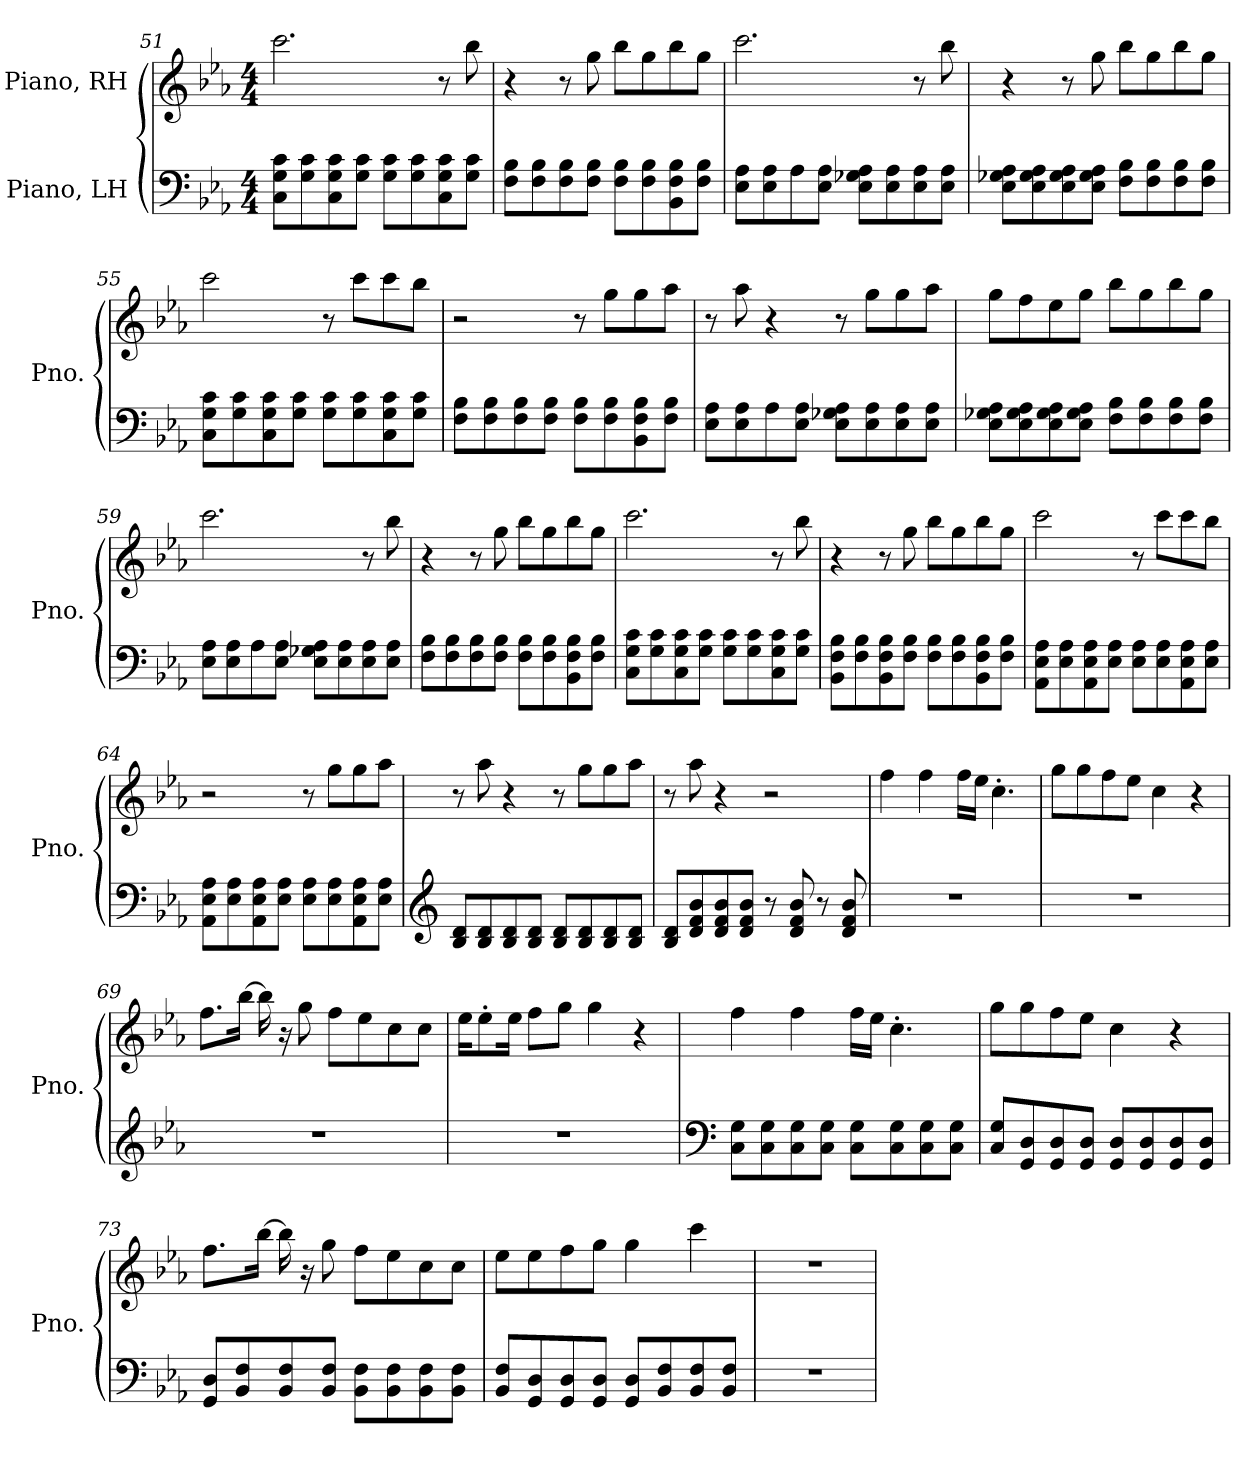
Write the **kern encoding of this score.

**kern	**kern
*part2	*part1
*staff2	*staff1
*I"Piano, LH	*I"Piano, RH
*I'Pno.	*I'Pno.
*clefF4	*clefG2
*k[b-e-a-]	*k[b-e-a-]
*M4/4	*M4/4
=51	=51
8C\ 8G\ 8c\L	2.ccc\
8G\ 8c\	.
8C\ 8G\ 8c\	.
8G\ 8c\J	.
8G\ 8c\L	.
8G\ 8c\	.
8C\ 8G\ 8c\	8r
8G\ 8c\J	8bb-\
=52	=52
8F\ 8B-\L	4r
8F\ 8B-\	.
8F\ 8B-\	8r
8F\ 8B-\J	8gg\
8F\ 8B-\L	8bb-\L
8F\ 8B-\	8gg\
8BB-\ 8F\ 8B-\	8bb-\
8F\ 8B-\J	8gg\J
!!LO:LB:g=z
=53	=53
8E-\ 8A-\L	2.ccc\
8E-\ 8A-\	.
8A-\	.
8E-\ 8A-\J	.
8E-\ 8G-X\ 8A-\L	.
8E-\ 8A-\	.
8E-\ 8A-\	8r
8E-\ 8A-\J	8bb-\
=54	=54
8E-\ 8G-X\ 8A-\L	4r
8E-\ 8G-\ 8A-\	.
8E-\ 8G-\ 8A-\	8r
8E-\ 8G-\ 8A-\J	8gg\
8F\ 8B-\L	8bb-\L
8F\ 8B-\	8gg\
8F\ 8B-\	8bb-\
8F\ 8B-\J	8gg\J
=55	=55
8C\ 8G\ 8c\L	2ccc\
8G\ 8c\	.
8C\ 8G\ 8c\	.
8G\ 8c\J	.
8G\ 8c\L	8r
8G\ 8c\	8ccc\L
8C\ 8G\ 8c\	8ccc\
8G\ 8c\J	8bb-\J
=56	=56
8F\ 8B-\L	2r
8F\ 8B-\	.
8F\ 8B-\	.
8F\ 8B-\J	.
8F\ 8B-\L	8r
8F\ 8B-\	8gg\L
8BB-\ 8F\ 8B-\	8gg\
8F\ 8B-\J	8aa-\J
!!LO:LB:g=z
=57	=57
8E-\ 8A-\L	8r
8E-\ 8A-\	8aa-\
8A-\	4r
8E-\ 8A-\J	.
8E-\ 8G-X\ 8A-\L	8r
8E-\ 8A-\	8gg\L
8E-\ 8A-\	8gg\
8E-\ 8A-\J	8aa-\J
=58	=58
8E-\ 8G-X\ 8A-\L	8gg\L
8E-\ 8G-\ 8A-\	8ff\
8E-\ 8G-\ 8A-\	8ee-\
8E-\ 8G-\ 8A-\J	8gg\J
8F\ 8B-\L	8bb-\L
8F\ 8B-\	8gg\
8F\ 8B-\	8bb-\
8F\ 8B-\J	8gg\J
=59	=59
8E-\ 8A-\L	2.ccc\
8E-\ 8A-\	.
8A-\	.
8E-\ 8A-\J	.
8E-\ 8G-X\ 8A-\L	.
8E-\ 8A-\	.
8E-\ 8A-\	8r
8E-\ 8A-\J	8bb-\
=60	=60
8F\ 8B-\L	4r
8F\ 8B-\	.
8F\ 8B-\	8r
8F\ 8B-\J	8gg\
8F\ 8B-\L	8bb-\L
8F\ 8B-\	8gg\
8BB-\ 8F\ 8B-\	8bb-\
8F\ 8B-\J	8gg\J
!!LO:LB:g=z
=61	=61
8C\ 8G\ 8c\L	2.ccc\
8G\ 8c\	.
8C\ 8G\ 8c\	.
8G\ 8c\J	.
8G\ 8c\L	.
8G\ 8c\	.
8C\ 8G\ 8c\	8r
8G\ 8c\J	8bb-\
=62	=62
8BB-\ 8F\ 8B-\L	4r
8F\ 8B-\	.
8BB-\ 8F\ 8B-\	8r
8F\ 8B-\J	8gg\
8F\ 8B-\L	8bb-\L
8F\ 8B-\	8gg\
8BB-\ 8F\ 8B-\	8bb-\
8F\ 8B-\J	8gg\J
=63	=63
8AA-\ 8E-\ 8A-\L	2ccc\
8E-\ 8A-\	.
8AA-\ 8E-\ 8A-\	.
8E-\ 8A-\J	.
8E-\ 8A-\L	8r
8E-\ 8A-\	8ccc\L
8AA-\ 8E-\ 8A-\	8ccc\
8E-\ 8A-\J	8bb-\J
=64	=64
8AA-\ 8E-\ 8A-\L	2r
8E-\ 8A-\	.
8AA-\ 8E-\ 8A-\	.
8E-\ 8A-\J	.
8E-\ 8A-\L	8r
8E-\ 8A-\	8gg\L
8AA-\ 8E-\ 8A-\	8gg\
8E-\ 8A-\J	8aa-\J
!!LO:LB:g=z
=65	=65
*clefG2	*
8B-/ 8d/L	8r
8B-/ 8d/	8aa-\
8B-/ 8d/	4r
8B-/ 8d/J	.
8B-/ 8d/L	8r
8B-/ 8d/	8gg\L
8B-/ 8d/	8gg\
8B-/ 8d/J	8aa-\J
=66	=66
8B-/ 8d/L	8r
8d/ 8f/ 8b-/	8aa-\
8d/ 8f/ 8b-/	4r
8d/ 8f/ 8b-/J	.
8r	2r
8d/ 8f/ 8b-/	.
8r	.
8d/ 8f/ 8b-/	.
=67	=67
1r	4ff\
.	4ff\
.	16ff\LL
.	16ee-\JJ
.	4.cc'\
=68	=68
1r	8gg\L
.	8gg\
.	8ff\
.	8ee-\J
.	4cc\
.	4r
!!LO:LB:g=z
=69	=69
1r	8.ff\L
.	[16bb-\Jk
.	16bb-\]
.	16r
.	8gg\
.	8ff\L
.	8ee-\
.	8cc\
.	8cc\J
=70	=70
1r	16ee-\KL
.	8ee-'\
.	16ee-\Jk
.	8ff\L
.	8gg\J
.	4gg\
.	4r
=71	=71
*clefF4	*
8C\ 8G\L	4ff\
8C\ 8G\	.
8C\ 8G\	4ff\
8C\ 8G\J	.
8C\ 8G\L	16ff\LL
.	16ee-\JJ
8C\ 8G\	4.cc'\
8C\ 8G\	.
8C\ 8G\J	.
=72	=72
8C/ 8G/L	8gg\L
8GG/ 8D/	8gg\
8GG/ 8D/	8ff\
8GG/ 8D/J	8ee-\J
8GG/ 8D/L	4cc\
8GG/ 8D/	.
8GG/ 8D/	4r
8GG/ 8D/J	.
!!LO:PB:g=z
=73	=73
8GG/ 8D/L	8.ff\L
8BB-/ 8F/	.
.	[16bb-\Jk
8BB-/ 8F/	16bb-\]
.	16r
8BB-/ 8F/J	8gg\
8BB-\ 8F\L	8ff\L
8BB-\ 8F\	8ee-\
8BB-\ 8F\	8cc\
8BB-\ 8F\J	8cc\J
=74	=74
8BB-/ 8F/L	8ee-\L
8GG/ 8D/	8ee-\
8GG/ 8D/	8ff\
8GG/ 8D/J	8gg\J
8GG/ 8D/L	4gg\
8BB-/ 8F/	.
8BB-/ 8F/	4ccc\
8BB-/ 8F/J	.
=75	=75
1r	1r
=	=
*-	*-
